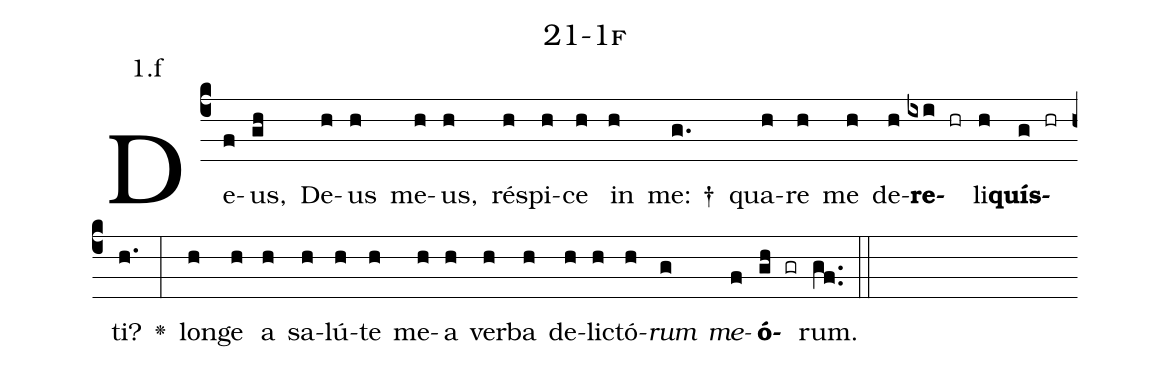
name: 21-1f;
annotation: 1.f;
%%
(c4)De(f)us,(gh) De(h)us(h) me(h)us,(h) ré(h)spi(h)ce(h) in(h) me: †(g.) qua(h)re(h) me(h) de(h)<b>re</b>(ixi hr)li(h)<b>quís</b>(g hr)ti?(h.) <v>\greheightstar</v>(:) lon(h)ge(h) a(h) sa(h)lú(h)te(h) me(h)a(h) ver(h)ba(h) de(h)lic(h)tó(h)<i>rum</i>(g) <i>me</i>(f)<b>ó</b>(gh gr)rum.(gf..) (::)


%E(h) u(h) o(g) u(f) a(gh) e.(gf..) (::)
